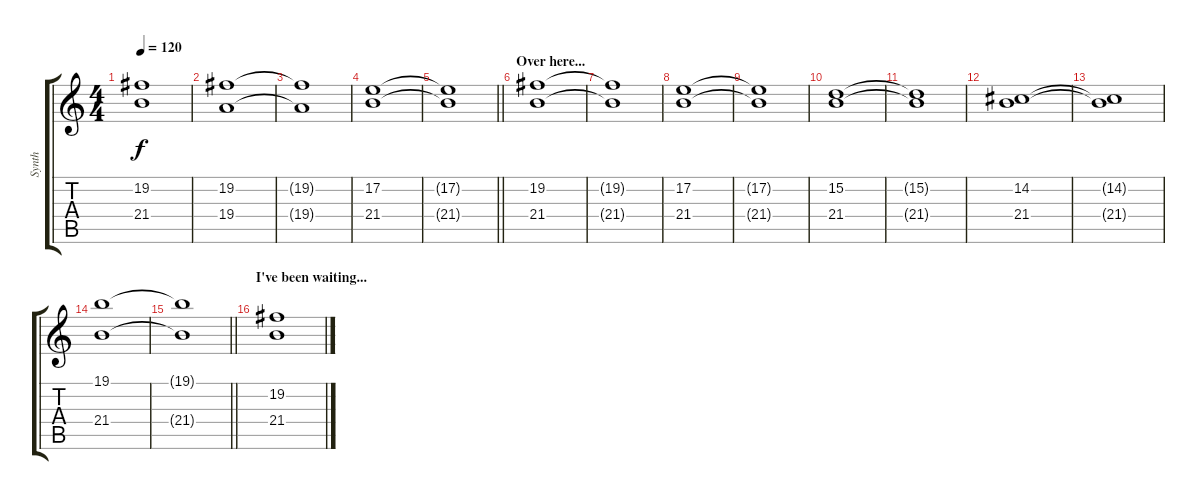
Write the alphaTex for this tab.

\track ("Synth" "Synth") {instrument stringensemble2}
\staff {score tabs}
\tuning (E4 B3 G3 D3 A2 E2) {hide}
\ts (4 4)
\tempo 120
\clef g2
\ks c
(19.2{t} 21.4{t}).1{dy f} |
(19.2 19.4).1 |
(19.2{t} 19.4{t}).1 |
(17.2 21.4).1 |
\barLineRight lightlight
(17.2{t} 21.4{t}).1 |
\section ("" "Over here...")
(19.2 21.4).1 |
(19.2{t} 21.4{t}).1 |
(17.2 21.4).1 |
(17.2{t} 21.4{t}).1 |
(15.2 21.4).1 |
(15.2{t} 21.4{t}).1 |
(14.2 21.4).1 |
(14.2{t} 21.4{t}).1 |
(19.1 21.4).1 |
\barLineRight lightlight
(19.1{t} 21.4{t}).1 |
\section ("" "I've been waiting...")
(19.2 21.4).1
